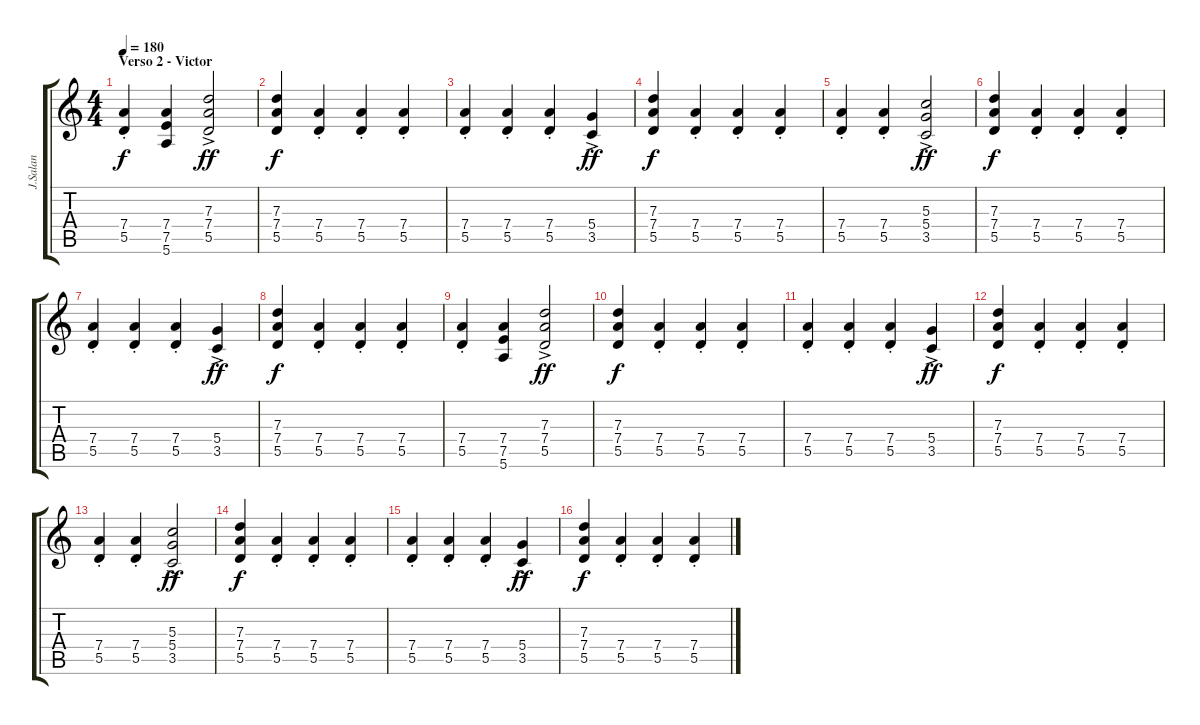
\track ("J.Salan" "J.Salan") {instrument overdrivenguitar}
\staff {score tabs}
\tuning (E4 B3 G3 D3 A2 E2) {hide}
\ts (4 4)
\section ("" "Verso 2 - Victor")
\tempo 180
\clef g2
\ks c
(7.4{st} 5.5{st}).4{dy f} (7.4 7.5 5.6).4 (7.3{ac} 7.4{ac} 5.5{ac}).2{dy ff} |
(7.3 7.4 5.5).4{dy f} (7.4{st} 5.5{st}).4 (7.4{st} 5.5{st}).4 (7.4{st} 5.5{st}).4 |
(7.4{st} 5.5{st}).4 (7.4{st} 5.5{st}).4 (7.4{st} 5.5{st}).4 (5.4{ac} 3.5{ac}).4{dy ff} |
(7.3 7.4 5.5).4{dy f} (7.4{st} 5.5{st}).4 (7.4{st} 5.5{st}).4 (7.4{st} 5.5{st}).4 |
(7.4{st} 5.5{st}).4 (7.4{st} 5.5{st}).4 (5.3{ac} 5.4{ac} 3.5{ac}).2{dy ff} |
(7.3 7.4 5.5).4{dy f} (7.4{st} 5.5{st}).4 (7.4{st} 5.5{st}).4 (7.4{st} 5.5{st}).4 |
(7.4{st} 5.5{st}).4 (7.4{st} 5.5{st}).4 (7.4{st} 5.5{st}).4 (5.4{ac} 3.5{ac}).4{dy ff} |
(7.3 7.4 5.5).4{dy f} (7.4{st} 5.5{st}).4 (7.4{st} 5.5{st}).4 (7.4{st} 5.5{st}).4 |
(7.4{st} 5.5{st}).4 (7.4 7.5 5.6).4 (7.3{ac} 7.4{ac} 5.5{ac}).2{dy ff} |
(7.3 7.4 5.5).4{dy f} (7.4{st} 5.5{st}).4 (7.4{st} 5.5{st}).4 (7.4{st} 5.5{st}).4 |
(7.4{st} 5.5{st}).4 (7.4{st} 5.5{st}).4 (7.4{st} 5.5{st}).4 (5.4{ac} 3.5{ac}).4{dy ff} |
(7.3 7.4 5.5).4{dy f} (7.4{st} 5.5{st}).4 (7.4{st} 5.5{st}).4 (7.4{st} 5.5{st}).4 |
(7.4{st} 5.5{st}).4 (7.4{st} 5.5{st}).4 (5.3{ac} 5.4{ac} 3.5{ac}).2{dy ff} |
(7.3 7.4 5.5).4{dy f} (7.4{st} 5.5{st}).4 (7.4{st} 5.5{st}).4 (7.4{st} 5.5{st}).4 |
(7.4{st} 5.5{st}).4 (7.4{st} 5.5{st}).4 (7.4{st} 5.5{st}).4 (5.4{ac} 3.5{ac}).4{dy ff} |
(7.3 7.4 5.5).4{dy f} (7.4{st} 5.5{st}).4 (7.4{st} 5.5{st}).4 (7.4{st} 5.5{st}).4
